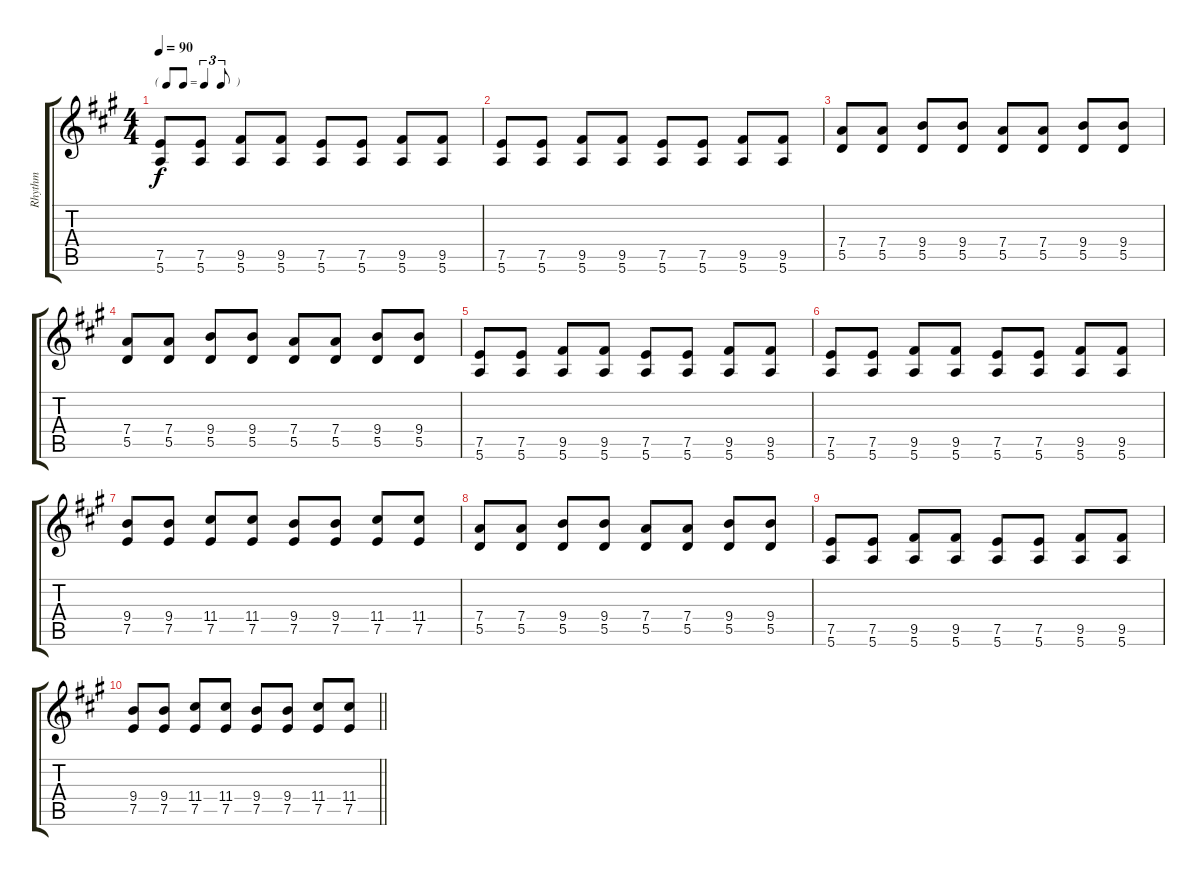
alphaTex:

\track ("Rhythm" "Rhythm") {instrument electricguitarclean}
\staff {score tabs}
\tuning (E4 B3 G3 D3 A2 E2) {hide}
\ts (4 4)
\tf triplet8th
\tempo 90
\clef g2
\ks a
(7.5 5.6).8{dy f} (7.5 5.6).8 (9.5 5.6).8 (9.5 5.6).8 (7.5 5.6).8 (7.5 5.6).8 (9.5 5.6).8 (9.5 5.6).8 |
(7.5 5.6).8 (7.5 5.6).8 (9.5 5.6).8 (9.5 5.6).8 (7.5 5.6).8 (7.5 5.6).8 (9.5 5.6).8 (9.5 5.6).8 |
(7.4 5.5).8 (7.4 5.5).8 (9.4 5.5).8 (9.4 5.5).8 (7.4 5.5).8 (7.4 5.5).8 (9.4 5.5).8 (9.4 5.5).8 |
(7.4 5.5).8 (7.4 5.5).8 (9.4 5.5).8 (9.4 5.5).8 (7.4 5.5).8 (7.4 5.5).8 (9.4 5.5).8 (9.4 5.5).8 |
(7.5 5.6).8 (7.5 5.6).8 (9.5 5.6).8 (9.5 5.6).8 (7.5 5.6).8 (7.5 5.6).8 (9.5 5.6).8 (9.5 5.6).8 |
(7.5 5.6).8 (7.5 5.6).8 (9.5 5.6).8 (9.5 5.6).8 (7.5 5.6).8 (7.5 5.6).8 (9.5 5.6).8 (9.5 5.6).8 |
(9.4 7.5).8 (9.4 7.5).8 (11.4 7.5).8 (11.4 7.5).8 (9.4 7.5).8 (9.4 7.5).8 (11.4 7.5).8 (11.4 7.5).8 |
(7.4 5.5).8 (7.4 5.5).8 (9.4 5.5).8 (9.4 5.5).8 (7.4 5.5).8 (7.4 5.5).8 (9.4 5.5).8 (9.4 5.5).8 |
(7.5 5.6).8 (7.5 5.6).8 (9.5 5.6).8 (9.5 5.6).8 (7.5 5.6).8 (7.5 5.6).8 (9.5 5.6).8 (9.5 5.6).8 |
\barLineRight lightlight
(9.4 7.5).8 (9.4 7.5).8 (11.4 7.5).8 (11.4 7.5).8 (9.4 7.5).8 (9.4 7.5).8 (11.4 7.5).8 (11.4 7.5).8
